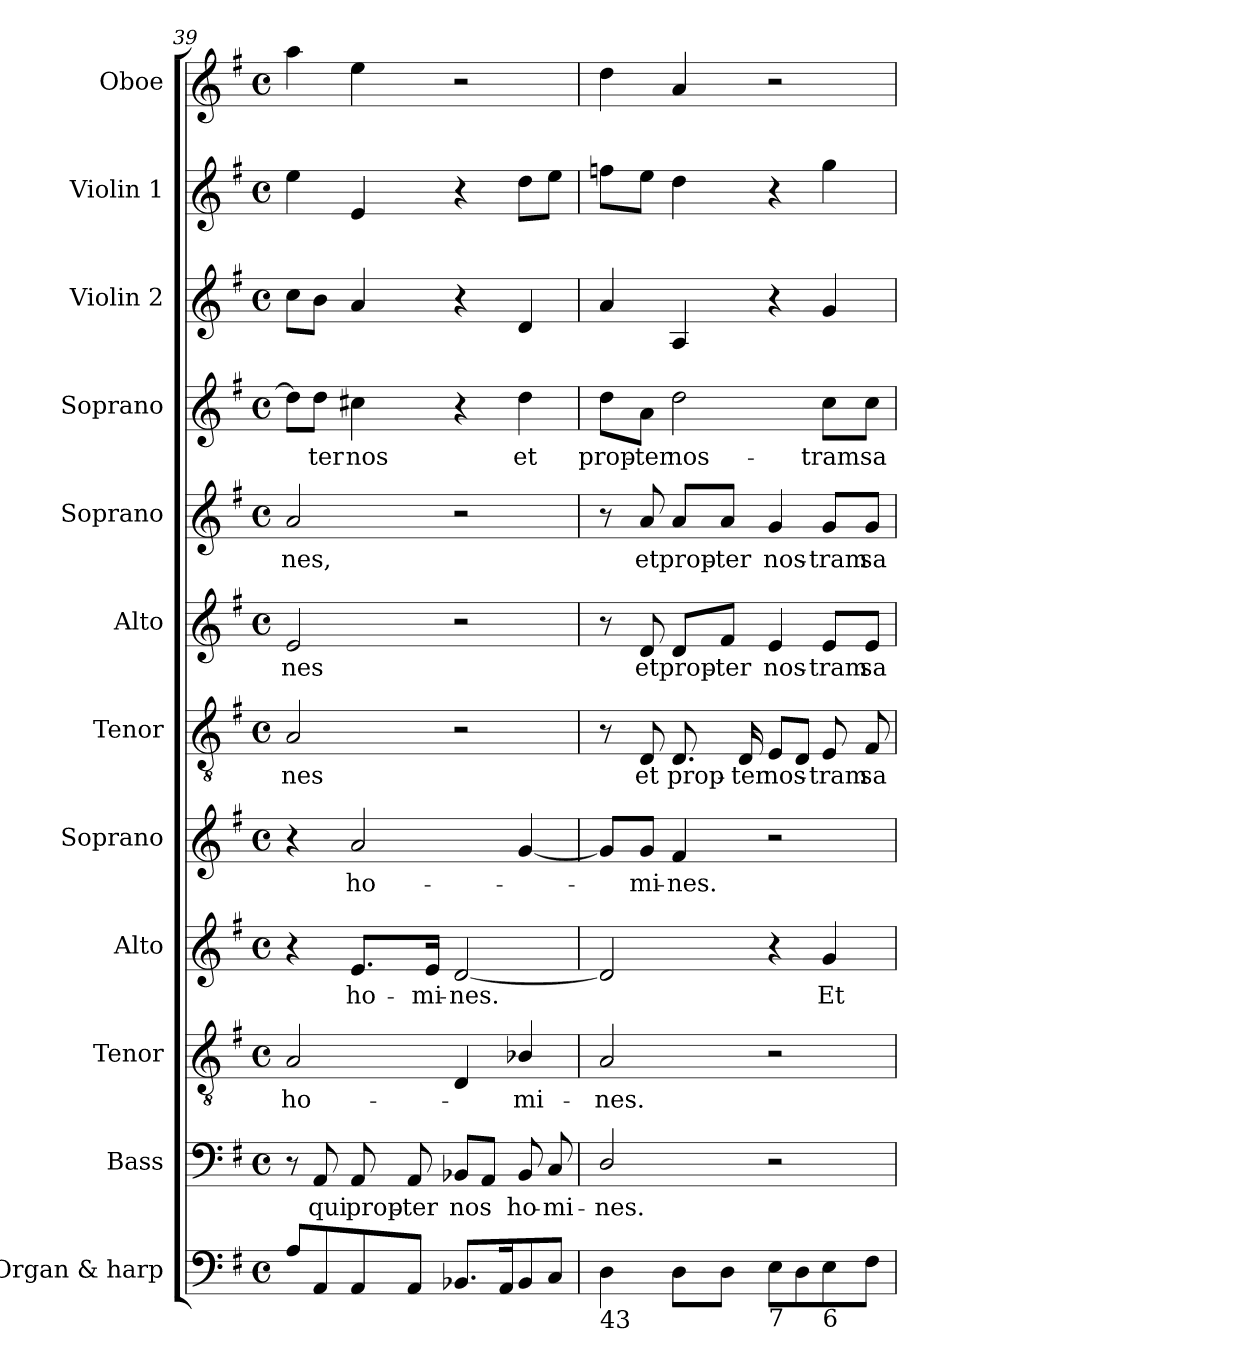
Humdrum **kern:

**kern	**kern	**text	**kern	**text	**kern	**text	**kern	**text	**kern	**text	**kern	**text	**kern	**text	**kern	**text	**kern	**kern	**kern
*part12	*part11	*part11	*part10	*part10	*part9	*part9	*part8	*part8	*part7	*part7	*part6	*part6	*part5	*part5	*part4	*part4	*part3	*part2	*part1
*staff12	*staff11	*staff11	*staff10	*staff10	*staff9	*staff9	*staff8	*staff8	*staff7	*staff7	*staff6	*staff6	*staff5	*staff5	*staff4	*staff4	*staff3	*staff2	*staff1
*I"Organ & harp	*I"Bass	*	*I"Tenor	*	*I"Alto	*	*I"Soprano	*	*I"Tenor	*	*I"Alto	*	*I"Soprano	*	*I"Soprano	*	*I"Violin 2	*I"Violin 1	*I"Oboe
*I'Org. & harp	*I'B.	*	*I'T.	*	*I'A.	*	*I'S.	*	*I'T.	*	*I'A.	*	*I'S.	*	*I'S.	*	*I'Vln. 2	*I'Vln. 1	*I'Ob.
*clefF4	*clefF4	*	*clefGv2	*	*clefG2	*	*clefG2	*	*clefGv2	*	*clefG2	*	*clefG2	*	*clefG2	*	*clefG2	*clefG2	*clefG2
*	*	*	*ITrd7c12	*	*	*	*	*	*ITrd7c12	*	*	*	*	*	*	*	*	*	*
*k[f#]	*k[f#]	*	*k[f#]	*	*k[f#]	*	*k[f#]	*	*k[f#]	*	*k[f#]	*	*k[f#]	*	*k[f#]	*	*k[f#]	*k[f#]	*k[f#]
*G:	*G:	*	*G:	*	*G:	*	*G:	*	*G:	*	*G:	*	*G:	*	*G:	*	*G:	*G:	*G:
*M4/4	*M4/4	*	*M4/4	*	*M4/4	*	*M4/4	*	*M4/4	*	*M4/4	*	*M4/4	*	*M4/4	*	*M4/4	*M4/4	*M4/4
*met(c)	*met(c)	*	*met(c)	*	*met(c)	*	*met(c)	*	*met(c)	*	*met(c)	*	*met(c)	*	*met(c)	*	*met(c)	*met(c)	*met(c)
=39	=39	=39	=39	=39	=39	=39	=39	=39	=39	=39	=39	=39	=39	=39	=39	=39	=39	=39	=39
!	!	!	!	!LO:LY:b:color=#000000	!	!	!	!	!	!	!	!	!	!	!	!	!	!	!
!	!	!	!	!	!	!	!	!	!	!LO:LY:b:color=#000000	!	!	!	!	!	!	!	!	!
!	!	!	!	!	!	!	!	!	!	!	!	!LO:LY:b:color=#000000	!	!	!	!	!	!	!
!	!	!	!	!	!	!	!	!	!	!	!	!	!	!LO:LY:b:color=#000000	!	!	!	!	!
8Ai/L	8r	.	2AAi/	ho-	4r	.	4r	.	2AAi/	-nes	2ei/	-nes	2ai/	-nes,	8ddi\L]	.	8cci\L	4eei\	4aai\
!	!	!LO:LY:b:color=#000000	!	!	!	!	!	!	!	!	!	!	!	!	!	!	!	!	!
!	!	!	!	!	!	!	!	!	!	!	!	!	!	!	!	!LO:LY:b:color=#000000	!	!	!
8AAi/	8AAi/	qui	.	.	.	.	.	.	.	.	.	.	.	.	8ddi\J	-ter	8bi\J	.	.
!	!	!LO:LY:b:color=#000000	!	!	!	!	!	!	!	!	!	!	!	!	!	!	!	!	!
!	!	!	!	!	!	!LO:LY:b:color=#000000	!	!	!	!	!	!	!	!	!	!	!	!	!
!	!	!	!	!	!	!	!	!LO:LY:b:color=#000000	!	!	!	!	!	!	!	!	!	!	!
!	!	!	!	!	!	!	!	!	!	!	!	!	!	!	!	!LO:LY:b:color=#000000	!	!	!
8AAi/	8AAi/	prop-	.	.	8.ei/L	ho-	2ai/	ho-	.	.	.	.	.	.	4cc#Xi\	nos	4ai/	4ei/	4eei\
!	!	!LO:LY:b:color=#000000	!	!	!	!	!	!	!	!	!	!	!	!	!	!	!	!	!
8AAi/J	8AAi/	-ter	.	.	.	.	.	.	.	.	.	.	.	.	.	.	.	.	.
!	!	!	!	!	!	!LO:LY:b:color=#000000	!	!	!	!	!	!	!	!	!	!	!	!	!
.	.	.	.	.	16ei/Jk	-mi-	.	.	.	.	.	.	.	.	.	.	.	.	.
!	!	!LO:LY:b:color=#000000	!	!	!	!	!	!	!	!	!	!	!	!	!	!	!	!	!
!	!	!	!	!	!	!LO:LY:b:color=#000000	!	!	!	!	!	!	!	!	!	!	!	!	!
8.BB-Xi/L	8BB-Xi/L	nos	4DDi/	.	[2di/	-nes.	.	.	2r	.	2r	.	2r	.	4r	.	4r	4r	2r
.	8AAi/J	.	.	.	.	.	.	.	.	.	.	.	.	.	.	.	.	.	.
16AAi/k	.	.	.	.	.	.	.	.	.	.	.	.	.	.	.	.	.	.	.
!	!	!LO:LY:b:color=#000000	!	!	!	!	!	!	!	!	!	!	!	!	!	!	!	!	!
!	!	!	!	!LO:LY:b:color=#000000	!	!	!	!	!	!	!	!	!	!	!	!	!	!	!
!	!	!	!	!	!	!	!	!	!	!	!	!	!	!	!	!LO:LY:b:color=#000000	!	!	!
8BB-i/	8BB-i/	ho-	4BB-Xi/	-mi-	.	.	[4gi/	.	.	.	.	.	.	.	4ddi\	et	4di/	8ddi\L	.
!	!	!LO:LY:b:color=#000000	!	!	!	!	!	!	!	!	!	!	!	!	!	!	!	!	!
8Ci/J	8Ci/	-mi-	.	.	.	.	.	.	.	.	.	.	.	.	.	.	.	8eei\J	.
=40	=40	=40	=40	=40	=40	=40	=40	=40	=40	=40	=40	=40	=40	=40	=40	=40	=40	=40	=40
!	!	!LO:LY:b:color=#000000	!	!	!	!	!	!	!	!	!	!	!	!	!	!	!	!	!
!	!	!	!	!LO:LY:b:color=#000000	!	!	!	!	!	!	!	!	!	!	!	!	!	!	!
!LO:TX:b:t=43	!	!	!	!	!	!	!	!	!	!	!	!	!	!	!	!	!	!	!
!	!	!	!	!	!	!	!	!	!	!	!	!	!	!	!	!LO:LY:b:color=#000000	!	!	!
4Di\	2Di/	-nes.	2AAi/	-nes.	2di/]	.	8gi/L]	.	8r	.	8r	.	8r	.	8ddi\L	prop-	4ai/	8ffni\L	4ddi\
!	!	!	!	!	!	!	!	!LO:LY:b:color=#000000	!	!	!	!	!	!	!	!	!	!	!
!	!	!	!	!	!	!	!	!	!	!LO:LY:b:color=#000000	!	!	!	!	!	!	!	!	!
!	!	!	!	!	!	!	!	!	!	!	!	!LO:LY:b:color=#000000	!	!	!	!	!	!	!
!	!	!	!	!	!	!	!	!	!	!	!	!	!	!LO:LY:b:color=#000000	!	!	!	!	!
!	!	!	!	!	!	!	!	!	!	!	!	!	!	!	!	!LO:LY:b:color=#000000	!	!	!
.	.	.	.	.	.	.	8gi/J	-mi-	8DDi/	et	8di/	et	8ai/	et	8ai\J	-ter	.	8eei\J	.
!	!	!	!	!	!	!	!	!LO:LY:b:color=#000000	!	!	!	!	!	!	!	!	!	!	!
!	!	!	!	!	!	!	!	!	!	!LO:LY:b:color=#000000	!	!	!	!	!	!	!	!	!
!	!	!	!	!	!	!	!	!	!	!	!	!LO:LY:b:color=#000000	!	!	!	!	!	!	!
!	!	!	!	!	!	!	!	!	!	!	!	!	!	!LO:LY:b:color=#000000	!	!	!	!	!
!	!	!	!	!	!	!	!	!	!	!	!	!	!	!	!	!LO:LY:b:color=#000000	!	!	!
8Di\L	.	.	.	.	.	.	4f#i/	-nes.	8.DDi/	prop-	8di/L	prop-	8ai/L	prop-	2ddi\	nos-	4Ai/	4ddi\	4ai/
!	!	!	!	!	!	!	!	!	!	!	!	!LO:LY:b:color=#000000	!	!	!	!	!	!	!
!	!	!	!	!	!	!	!	!	!	!	!	!	!	!LO:LY:b:color=#000000	!	!	!	!	!
8Di\J	.	.	.	.	.	.	.	.	.	.	8f#i/J	-ter	8ai/J	-ter	.	.	.	.	.
!	!	!	!	!	!	!	!	!	!	!LO:LY:b:color=#000000	!	!	!	!	!	!	!	!	!
.	.	.	.	.	.	.	.	.	16DDi/	-ter	.	.	.	.	.	.	.	.	.
!	!	!	!	!	!	!	!	!	!	!LO:LY:b:color=#000000	!	!	!	!	!	!	!	!	!
!	!	!	!	!	!	!	!	!	!	!	!	!LO:LY:b:color=#000000	!	!	!	!	!	!	!
!LO:TX:b:t=7	!	!	!	!	!	!	!	!	!	!	!	!	!	!	!	!	!	!	!
!	!	!	!	!	!	!	!	!	!	!	!	!	!	!LO:LY:b:color=#000000	!	!	!	!	!
8Ei\L	2r	.	2r	.	4r	.	2r	.	8EEi/L	nos-	4ei/	nos-	4gi/	nos-	.	.	4r	4r	2r
8Di\	.	.	.	.	.	.	.	.	8DDi/J	.	.	.	.	.	.	.	.	.	.
!	!	!	!	!	!	!LO:LY:b:color=#000000	!	!	!	!	!	!	!	!	!	!	!	!	!
!	!	!	!	!	!	!	!	!	!	!LO:LY:b:color=#000000	!	!	!	!	!	!	!	!	!
!	!	!	!	!	!	!	!	!	!	!	!	!LO:LY:b:color=#000000	!	!	!	!	!	!	!
!	!	!	!	!	!	!	!	!	!	!	!	!	!	!LO:LY:b:color=#000000	!	!	!	!	!
!LO:TX:b:t=6	!	!	!	!	!	!	!	!	!	!	!	!	!	!	!	!	!	!	!
!	!	!	!	!	!	!	!	!	!	!	!	!	!	!	!	!LO:LY:b:color=#000000	!	!	!
8Ei\	.	.	.	.	4gi/	Et	.	.	8EEi/	-tram	8ei/L	-tram	8gi/L	-tram	8cci\L	-tram	4gi/	4ggi\	.
!	!	!	!	!	!	!	!	!	!	!LO:LY:b:color=#000000	!	!	!	!	!	!	!	!	!
!	!	!	!	!	!	!	!	!	!	!	!	!LO:LY:b:color=#000000	!	!	!	!	!	!	!
!	!	!	!	!	!	!	!	!	!	!	!	!	!	!LO:LY:b:color=#000000	!	!	!	!	!
!	!	!	!	!	!	!	!	!	!	!	!	!	!	!	!	!LO:LY:b:color=#000000	!	!	!
8F#i\J	.	.	.	.	.	.	.	.	8FF#i/	sa-	8ei/J	sa-	8gi/J	sa-	8cci\J	sa-	.	.	.
=	=	=	=	=	=	=	=	=	=	=	=	=	=	=	=	=	=	=	=
*-	*-	*-	*-	*-	*-	*-	*-	*-	*-	*-	*-	*-	*-	*-	*-	*-	*-	*-	*-
